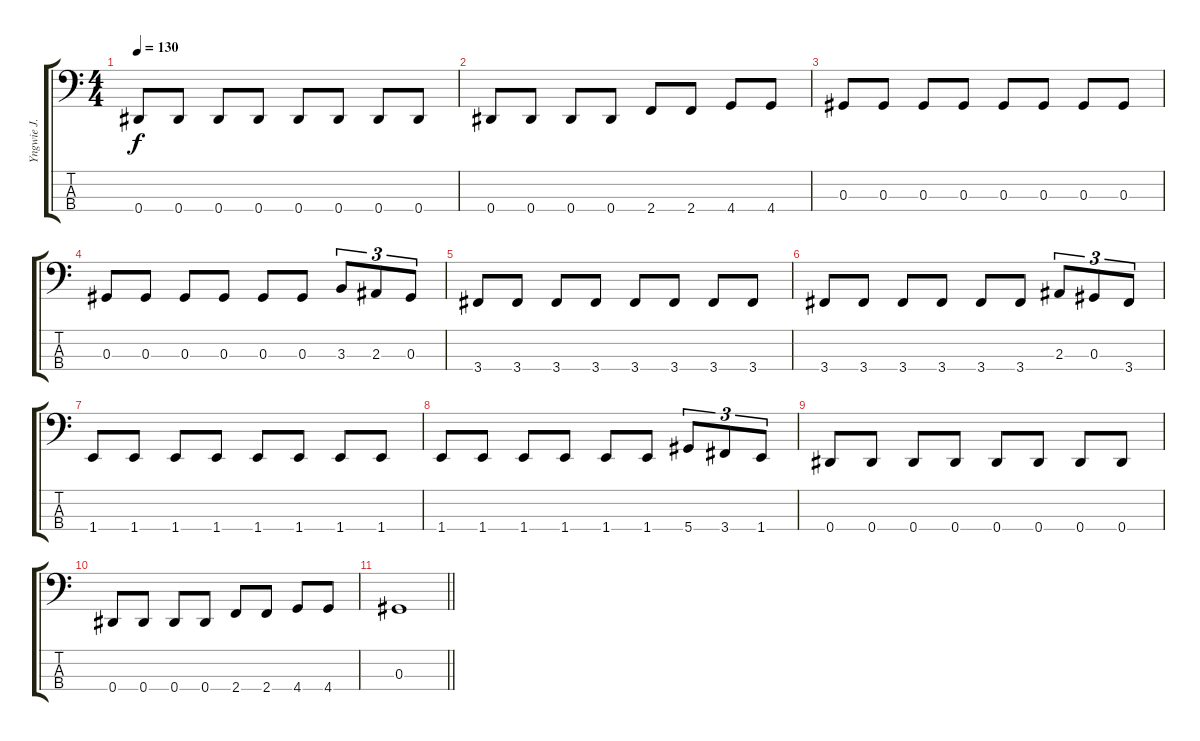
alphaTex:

\track ("Yngwie J. Malmsteen" "Yngwie J. ") {instrument electricbassfinger}
\staff {score tabs}
\tuning (Gb2 Db2 Ab1 Eb1) {hide}
\ts (4 4)
\tempo 130
\clef f4
\ks c
0.4.8{dy f} 0.4.8 0.4.8 0.4.8 0.4.8 0.4.8 0.4.8 0.4.8 |
0.4.8 0.4.8 0.4.8 0.4.8 2.4.8 2.4.8 4.4.8 4.4.8 |
0.3.8 0.3.8 0.3.8 0.3.8 0.3.8 0.3.8 0.3.8 0.3.8 |
0.3.8 0.3.8 0.3.8 0.3.8 0.3.8 0.3.8 3.3.8{tu (3 2)} 2.3.8{tu (3 2)} 0.3.8{tu (3 2)} |
3.4.8 3.4.8 3.4.8 3.4.8 3.4.8 3.4.8 3.4.8 3.4.8 |
3.4.8 3.4.8 3.4.8 3.4.8 3.4.8 3.4.8 2.3.8{tu (3 2)} 0.3.8{tu (3 2)} 3.4.8{tu (3 2)} |
1.4.8 1.4.8 1.4.8 1.4.8 1.4.8 1.4.8 1.4.8 1.4.8 |
1.4.8 1.4.8 1.4.8 1.4.8 1.4.8 1.4.8 5.4.8{tu (3 2)} 3.4.8{tu (3 2)} 1.4.8{tu (3 2)} |
0.4.8 0.4.8 0.4.8 0.4.8 0.4.8 0.4.8 0.4.8 0.4.8 |
0.4.8 0.4.8 0.4.8 0.4.8 2.4.8 2.4.8 4.4.8 4.4.8 |
\barLineRight lightlight
0.3.1
